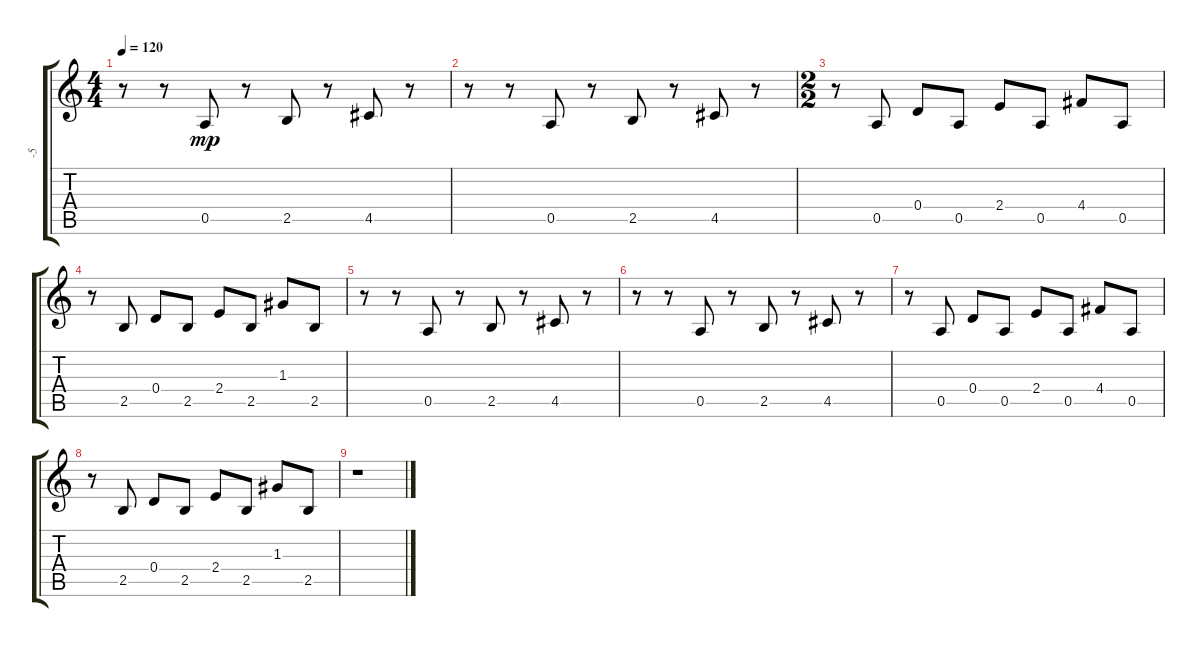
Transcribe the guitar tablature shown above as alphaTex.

\track ("-5" "-5") {instrument acousticguitarsteel}
\staff {score tabs}
\tuning (E4 B3 G3 D3 A2 E2) {hide}
\ts (4 4)
\tempo 120
\clef g2
\ks c
r.8{dy mp} r.8 0.5.8 r.8 2.5.8 r.8 4.5.8 r.8 |
r.8 r.8 0.5.8 r.8 2.5.8 r.8 4.5.8 r.8 |
\ts (2 2)
r.8 0.5.8 0.4.8 0.5.8 2.4.8 0.5.8 4.4.8 0.5.8 |
r.8 2.5.8 0.4.8 2.5.8 2.4.8 2.5.8 1.3.8 2.5.8 |
r.8 r.8 0.5.8 r.8 2.5.8 r.8 4.5.8 r.8 |
r.8 r.8 0.5.8 r.8 2.5.8 r.8 4.5.8 r.8 |
r.8 0.5.8 0.4.8 0.5.8 2.4.8 0.5.8 4.4.8 0.5.8 |
r.8 2.5.8 0.4.8 2.5.8 2.4.8 2.5.8 1.3.8 2.5.8 |
r.1
